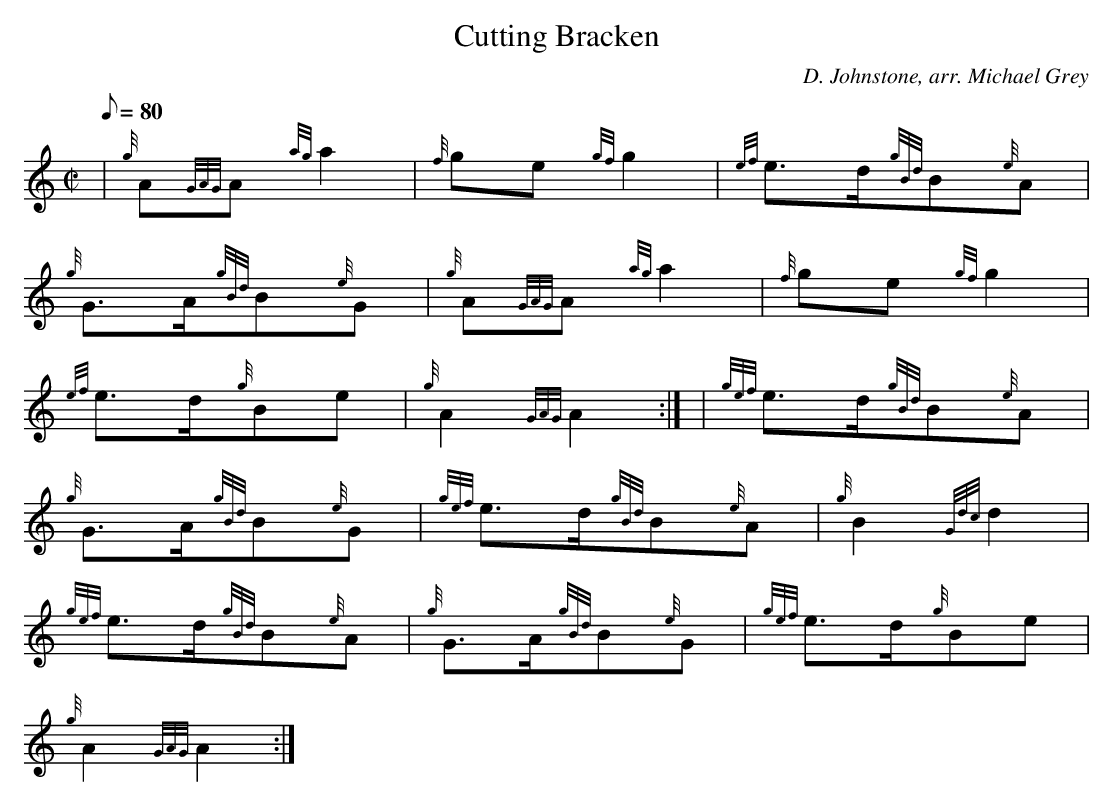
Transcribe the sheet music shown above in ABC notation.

X:1
T:Cutting Bracken
M:C|
L:1/8
Q:80
C:D. Johnstone, arr. Michael Grey
K:HP
| {g}A{GAG}A{ag}a2 | \
{f}ge{gf}g2 | \
{ef}e3/2d/2{gBd}B{e}A |
{g}G3/2A/2{gBd}B{e}G | \
{g}A{GAG}A{ag}a2 | \
{f}ge{gf}g2 |
{ef}e3/2d/2{g}Be | \
{g}A2{GAG}A2 :| | \
{gef}e3/2d/2{gBd}B{e}A |
{g}G3/2A/2{gBd}B{e}G | \
{gef}e3/2d/2{gBd}B{e}A | \
{g}B2{Gdc}d2 |
{gef}e3/2d/2{gBd}B{e}A | \
{g}G3/2A/2{gBd}B{e}G | \
{gef}e3/2d/2{g}Be |
{g}A2{GAG}A2 :|
